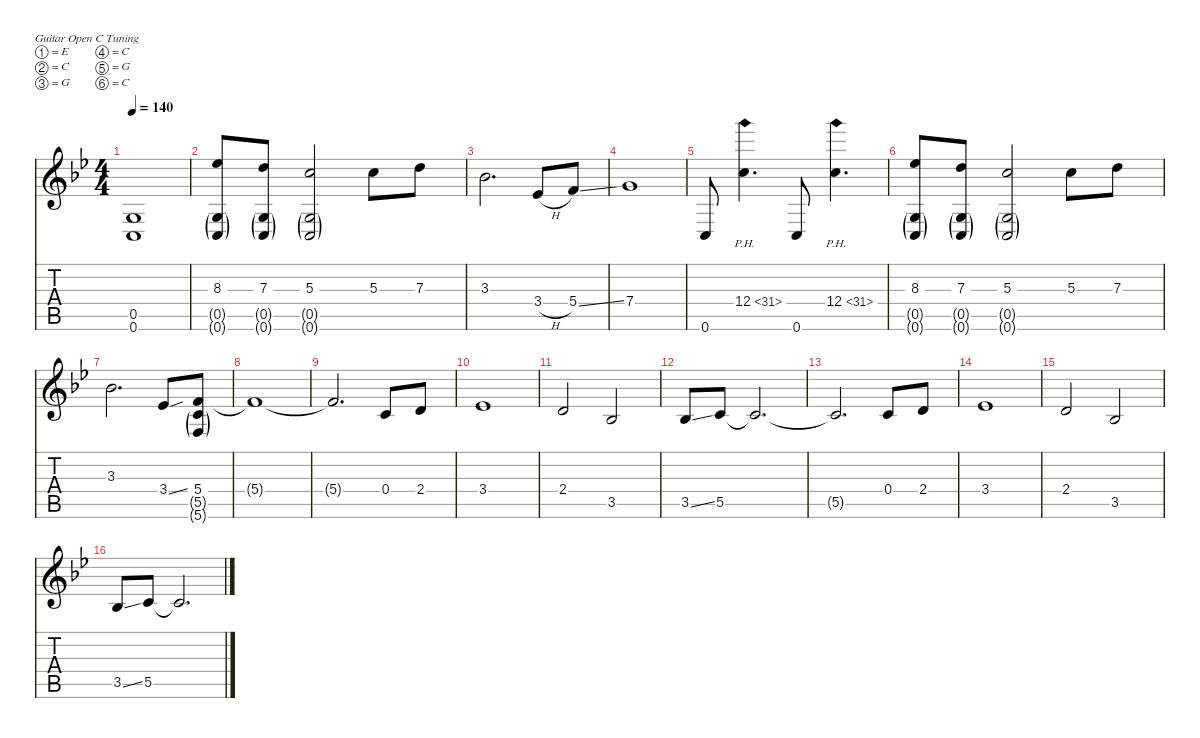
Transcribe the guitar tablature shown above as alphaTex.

\defaultSystemsLayout 4
\hideDynamics
\bracketExtendMode nobrackets
\singleTrackTrackNamePolicy hidden
\multiTrackTrackNamePolicy hidden
\firstSystemTrackNameMode fullname
\otherSystemsTrackNameOrientation horizontal
\track ("Guitar 1" "od.guit.") {mute instrument overdrivenguitar}
\staff {score tabs}
\tuning (E4 C4 G3 C3 G2 C2)
\ts (4 4)
\tempo 140
\clef g2
\ks gminor
(0.5{t acc forcenatural} 0.6{t acc forcenatural}).1{dy f beam Up} |
(8.3{acc b} 0.5{g acc forcenatural} 0.6{g acc forcenatural}).8{beam Up} (7.3{acc forcenatural} 0.5{g acc forcenatural} 0.6{g acc forcenatural}).8{beam Up} (5.3{acc forcenatural} 0.5{g acc forcenatural} 0.6{g acc forcenatural}).2{beam Up} 5.3{acc forcenatural}.8{beam Down} 7.3{acc forcenatural}.8{beam Down} |
3.3{acc b}.2{d beam Down} 3.4{h acc b}.8{beam Up} 5.4{ss acc forcenatural}.8{beam Up} |
7.4{acc forcenatural}.1{beam Up} |
0.6{acc forcenatural}.8{beam Up} 12.4{ph 19 acc forcenatural}.4{d beam Down} 0.6{acc forcenatural}.8{beam Up} 12.4{ph 19 acc forcenatural}.4{d beam Down} |
(8.3{acc b} 0.5{g acc forcenatural} 0.6{g acc forcenatural}).8{beam Up} (7.3{acc forcenatural} 0.5{g acc forcenatural} 0.6{g acc forcenatural}).8{beam Up} (5.3{acc forcenatural} 0.5{g acc forcenatural} 0.6{g acc forcenatural}).2{beam Up} 5.3{acc forcenatural}.8{beam Down} 7.3{acc forcenatural}.8{beam Down} |
3.3{acc b}.2{d beam Down} 3.4{ss acc b}.8{beam Up} (5.4{acc forcenatural} 5.5{g acc forcenatural} 5.6{g acc forcenatural}).8{beam Up} |
5.4{t acc forcenatural}.1{beam Up} |
5.4{t acc forcenatural}.2{d beam Up} 0.4{acc forcenatural}.8{beam Up} 2.4{acc forcenatural}.8{beam Up} |
3.4{acc b}.1{beam Up} |
2.4{acc forcenatural}.2{beam Up} 3.5{acc b}.2{beam Up} |
3.5{ss acc b}.8{beam Up} 5.5{acc forcenatural}.8{beam Up} 5.5{t acc forcenatural}.2{d beam Up} |
5.5{t acc forcenatural}.2{d beam Up} 0.4{acc forcenatural}.8{beam Up} 2.4{acc forcenatural}.8{beam Up} |
3.4{acc b}.1{beam Up} |
2.4{acc forcenatural}.2{beam Up} 3.5{acc b}.2{beam Up} |
3.5{ss acc b}.8{beam Up} 5.5{acc forcenatural}.8{beam Up} 5.5{t acc forcenatural}.2{d beam Up}
